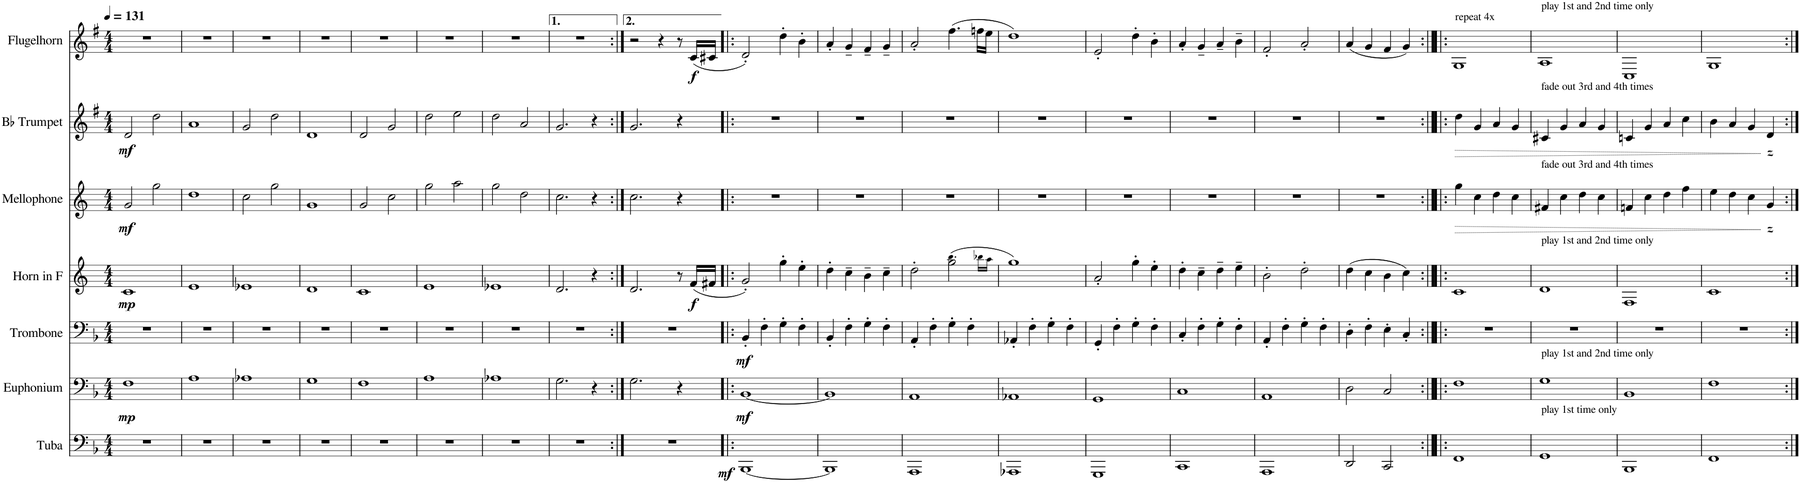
**kern	**dynam	**kern	**dynam	**kern	**dynam	**kern	**dynam	**kern	**dynam	**kern	**dynam	**kern	**dynam
*part7	*part7	*part6	*part6	*part5	*part5	*part4	*part4	*part3	*part3	*part2	*part2	*part1	*part1
*staff7	*staff7	*staff6	*staff6	*staff5	*staff5	*staff4	*staff4	*staff3	*staff3	*staff2	*staff2	*staff1	*staff1
*I"Tuba	*	*I"Euphonium	*	*I"Trombone	*	*I"Horn in F	*	*I"Mellophone	*	*I"Bb Trumpet	*	*I"Flugelhorn	*
*I'Tba.	*	*I'Euph.	*	*I'Tbn.	*	*	*	*I'Mph.	*	*I'Bb Tpt.	*	*I'Flghn.	*
*clefF4	*	*clefF4	*	*clefF4	*	*clefG2	*	*clefG2	*	*clefG2	*	*clefG2	*
*	*	*	*	*	*	*Trd4c7	*	*Trd4c7	*	*Trd1c2	*	*Trd1c2	*
*k[b-]	*	*k[b-]	*	*k[b-]	*	*k[]	*	*k[]	*	*k[f#]	*	*k[f#]	*
*M4/4	*	*M4/4	*	*M4/4	*	*M4/4	*	*M4/4	*	*M4/4	*	*M4/4	*
*MM131	*	*MM131	*	*MM131	*	*MM131	*	*MM131	*	*MM131	*	*MM131	*
=1	=1	=1	=1	=1	=1	=1	=1	=1	=1	=1	=1	=1	=1
!	!	!	!LO:DY:b	!	!	!	!LO:DY:b	!	!LO:DY:b	!	!LO:DY:b	!	!
1r	.	1F	mp	1r	.	1c	mp	2g/	mf	2d/	mf	1r	.
.	.	.	.	.	.	.	.	2gg\	.	2dd\	.	.	.
=2	=2	=2	=2	=2	=2	=2	=2	=2	=2	=2	=2	=2	=2
1r	.	1A	.	1r	.	1e	.	1dd	.	1a	.	1r	.
=3	=3	=3	=3	=3	=3	=3	=3	=3	=3	=3	=3	=3	=3
1r	.	1A-X	.	1r	.	1e-X	.	2cc\	.	2g/	.	1r	.
.	.	.	.	.	.	.	.	2gg\	.	2dd\	.	.	.
=4	=4	=4	=4	=4	=4	=4	=4	=4	=4	=4	=4	=4	=4
1r	.	1G	.	1r	.	1d	.	1g	.	1d	.	1r	.
=5	=5	=5	=5	=5	=5	=5	=5	=5	=5	=5	=5	=5	=5
1r	.	1F	.	1r	.	1c	.	2g/	.	2d/	.	1r	.
.	.	.	.	.	.	.	.	2cc\	.	2g/	.	.	.
=6	=6	=6	=6	=6	=6	=6	=6	=6	=6	=6	=6	=6	=6
1r	.	1A	.	1r	.	1e	.	2gg\	.	2dd\	.	1r	.
.	.	.	.	.	.	.	.	2aa\	.	2ee\	.	.	.
=7	=7	=7	=7	=7	=7	=7	=7	=7	=7	=7	=7	=7	=7
1r	.	1A-X	.	1r	.	1e-X	.	2gg\	.	2dd\	.	1r	.
.	.	.	.	.	.	.	.	2dd\	.	2a/	.	.	.
=8	=8	=8	=8	=8	=8	=8	=8	=8	=8	=8	=8	=8	=8
1r	.	2.G\	.	1r	.	2.d/	.	2.cc\	.	2.g/	.	1r	.
.	.	4r	.	.	.	4r	.	4r	.	4r	.	.	.
=9:|!	=9:|!	=9:|!	=9:|!	=9:|!	=9:|!	=9:|!	=9:|!	=9:|!	=9:|!	=9:|!	=9:|!	=9:|!	=9:|!
1r	.	2.G\	.	1r	.	2.d/	.	2.cc\	.	2.g/	.	2r	.
.	.	.	.	.	.	.	.	.	.	.	.	4r	.
.	.	4r	.	.	.	8r	.	4r	.	4r	.	8r	.
!	!	!	!	!	!	!	!LO:DY:b	!	!	!	!	!	!LO:DY:b
.	.	.	.	.	.	(16f/LL	f	.	.	.	.	(16c/LL	f
.	.	.	.	.	.	16f#X/JJ	.	.	.	.	.	16c#X/JJ	.
=10!|:	=10!|:	=10!|:	=10!|:	=10!|:	=10!|:	=10!|:	=10!|:	=10!|:	=10!|:	=10!|:	=10!|:	=10!|:	=10!|:
!	!LO:DY:b	!	!LO:DY:b	!	!LO:DY:b	!	!	!	!	!	!	!	!
[1BBB-	mf	[1BB-	mf	4BB-'/	mf	2g'/)	.	1r	.	1r	.	2d'/)	.
.	.	.	.	4F'\	.	.	.	.	.	.	.	.	.
.	.	.	.	4G'\	.	4gg'\	.	.	.	.	.	4dd'\	.
.	.	.	.	4F'\	.	4ee'\	.	.	.	.	.	4b'\	.
=11	=11	=11	=11	=11	=11	=11	=11	=11	=11	=11	=11	=11	=11
1BBB-]	.	1BB-]	.	4BB-'/	.	4dd'\	.	1r	.	1r	.	4a'/	.
.	.	.	.	4F'\	.	4cc~\	.	.	.	.	.	4g~/	.
.	.	.	.	4G'\	.	4b~\	.	.	.	.	.	4f#~/	.
.	.	.	.	4F'\	.	4cc~\	.	.	.	.	.	4g~/	.
=12	=12	=12	=12	=12	=12	=12	=12	=12	=12	=12	=12	=12	=12
*	*	*	*	*	*	*^	*	*	*	*	*	*	*
1AAA	.	1AA	.	4AA'/	.	2dd'\	2ryy	.	1r	.	1r	.	2a'/	.
.	.	.	.	4F'\	.	.	.	.	.	.	.	.	.	.
.	.	.	.	4G'\	.	(4.bb!\	2gg\	.	.	.	.	.	(4.ff#\	.
.	.	.	.	4F'\	.	.	.	.	.	.	.	.	.	.
.	.	.	.	.	.	16bb-X!\LL	.	.	.	.	.	.	16ffn\LL	.
.	.	.	.	.	.	16aa!\JJ	.	.	.	.	.	.	16ee\JJ	.
*	*	*	*	*	*	*v	*v	*	*	*	*	*	*	*
=13	=13	=13	=13	=13	=13	=13	=13	=13	=13	=13	=13	=13	=13
1AAA-X	.	1AA-X	.	4AA-X'/	.	1gg)	.	1r	.	1r	.	1dd)	.
.	.	.	.	4F'\	.	.	.	.	.	.	.	.	.
.	.	.	.	4G'\	.	.	.	.	.	.	.	.	.
.	.	.	.	4F'\	.	.	.	.	.	.	.	.	.
=14	=14	=14	=14	=14	=14	=14	=14	=14	=14	=14	=14	=14	=14
1GGG	.	1GG	.	4GG'/	.	2a'/	.	1r	.	1r	.	2e'/	.
.	.	.	.	4F'\	.	.	.	.	.	.	.	.	.
.	.	.	.	4G'\	.	4gg'\	.	.	.	.	.	4dd'\	.
.	.	.	.	4F'\	.	4ee'\	.	.	.	.	.	4b'\	.
=15	=15	=15	=15	=15	=15	=15	=15	=15	=15	=15	=15	=15	=15
1CC	.	1C	.	4C'/	.	4dd'\	.	1r	.	1r	.	4a'/	.
.	.	.	.	4F'\	.	4cc~\	.	.	.	.	.	4g~/	.
.	.	.	.	4G'\	.	4dd~\	.	.	.	.	.	4a~/	.
.	.	.	.	4F'\	.	4ee~\	.	.	.	.	.	4b~\	.
=16	=16	=16	=16	=16	=16	=16	=16	=16	=16	=16	=16	=16	=16
1AAA	.	1AA	.	4AA'/	.	2b'\	.	1r	.	1r	.	2f#'/	.
.	.	.	.	4F'\	.	.	.	.	.	.	.	.	.
.	.	.	.	4G'\	.	2dd'\	.	.	.	.	.	2a'/	.
.	.	.	.	4F'\	.	.	.	.	.	.	.	.	.
=17	=17	=17	=17	=17	=17	=17	=17	=17	=17	=17	=17	=17	=17
2DD/	.	2D\	.	4D'\	.	(4dd\	.	1r	.	1r	.	(4a/	.
.	.	.	.	4F'\	.	4cc\	.	.	.	.	.	4g/	.
2CC/	.	2C/	.	4E'\	.	4b\	.	.	.	.	.	4f#/	.
.	.	.	.	4C'/	.	4cc\)	.	.	.	.	.	4g/)	.
=18:|!|:	=18:|!|:	=18:|!|:	=18:|!|:	=18:|!|:	=18:|!|:	=18:|!|:	=18:|!|:	=18:|!|:	=18:|!|:	=18:|!|:	=18:|!|:	=18:|!|:	=18:|!|:
!	!	!	!	!	!	!	!	!	!	!	!	!LO:TX:a:t=repeat 4x	!
!	!	!	!	!	!	!	!	!	!LO:HP:b	!	!LO:HP:b	!	!
1FF	.	1F	.	1r	.	1c	.	4gg\	>	4dd\	>	1G	.
.	.	.	.	.	.	.	.	4cc\	.	4g/	.	.	.
.	.	.	.	.	.	.	.	4dd\	.	4a/	.	.	.
.	.	.	.	.	.	.	.	4cc\	.	4g/	.	.	.
=19	=19	=19	=19	=19	=19	=19	=19	=19	=19	=19	=19	=19	=19
!	!	!	!	!	!	!	!	!	!	!	!	!LO:TX:a:t=play 1st and 2nd time only	!
!	!	!	!	!	!	!	!	!	!	!LO:TX:a:t=fade out 3rd and 4th times	!	!	!
!	!	!	!	!	!	!	!	!LO:TX:a:t=fade out 3rd and 4th times	!	!	!	!	!
!	!	!	!	!	!	!LO:TX:a:t=play 1st and 2nd time only	!	!	!	!	!	!	!
!	!	!LO:TX:a:t=play 1st and 2nd time only	!	!	!	!	!	!	!	!	!	!	!
!LO:TX:a:t=play 1st time only	!	!	!	!	!	!	!	!	!	!	!	!	!
1GG	.	1G	.	1r	.	1d	.	4f#X/	.	4c#X/	.	1A	.
.	.	.	.	.	.	.	.	4cc\	.	4g/	.	.	.
.	.	.	.	.	.	.	.	4dd\	.	4a/	.	.	.
.	.	.	.	.	.	.	.	4cc\	.	4g/	.	.	.
=20	=20	=20	=20	=20	=20	=20	=20	=20	=20	=20	=20	=20	=20
1BBB-	.	1BB-	.	1r	.	1F	.	4fn/	.	4cn/	.	1C	.
.	.	.	.	.	.	.	.	4cc\	.	4g/	.	.	.
.	.	.	.	.	.	.	.	4dd\	.	4a/	.	.	.
.	.	.	.	.	.	.	.	4ff\	.	4cc\	.	.	.
=21	=21	=21	=21	=21	=21	=21	=21	=21	=21	=21	=21	=21	=21
1FF	.	1F	.	1r	.	1c	.	4ee\	.	4b\	.	1G	.
.	.	.	.	.	.	.	.	4dd\	.	4a/	.	.	.
.	.	.	.	.	.	.	.	4cc\	.	4g/	.	.	.
!	!	!	!	!	!	!	!	!	!LO:DY:n=1:b	!	!LO:DY:n=1:b	!	!
.	.	.	.	.	.	.	.	4g/	] other-dynamics	4d/	] other-dynamics	.	.
=:|!	=:|!	=:|!	=:|!	=:|!	=:|!	=:|!	=:|!	=:|!	=:|!	=:|!	=:|!	=:|!	=:|!
*-	*-	*-	*-	*-	*-	*-	*-	*-	*-	*-	*-	*-	*-
